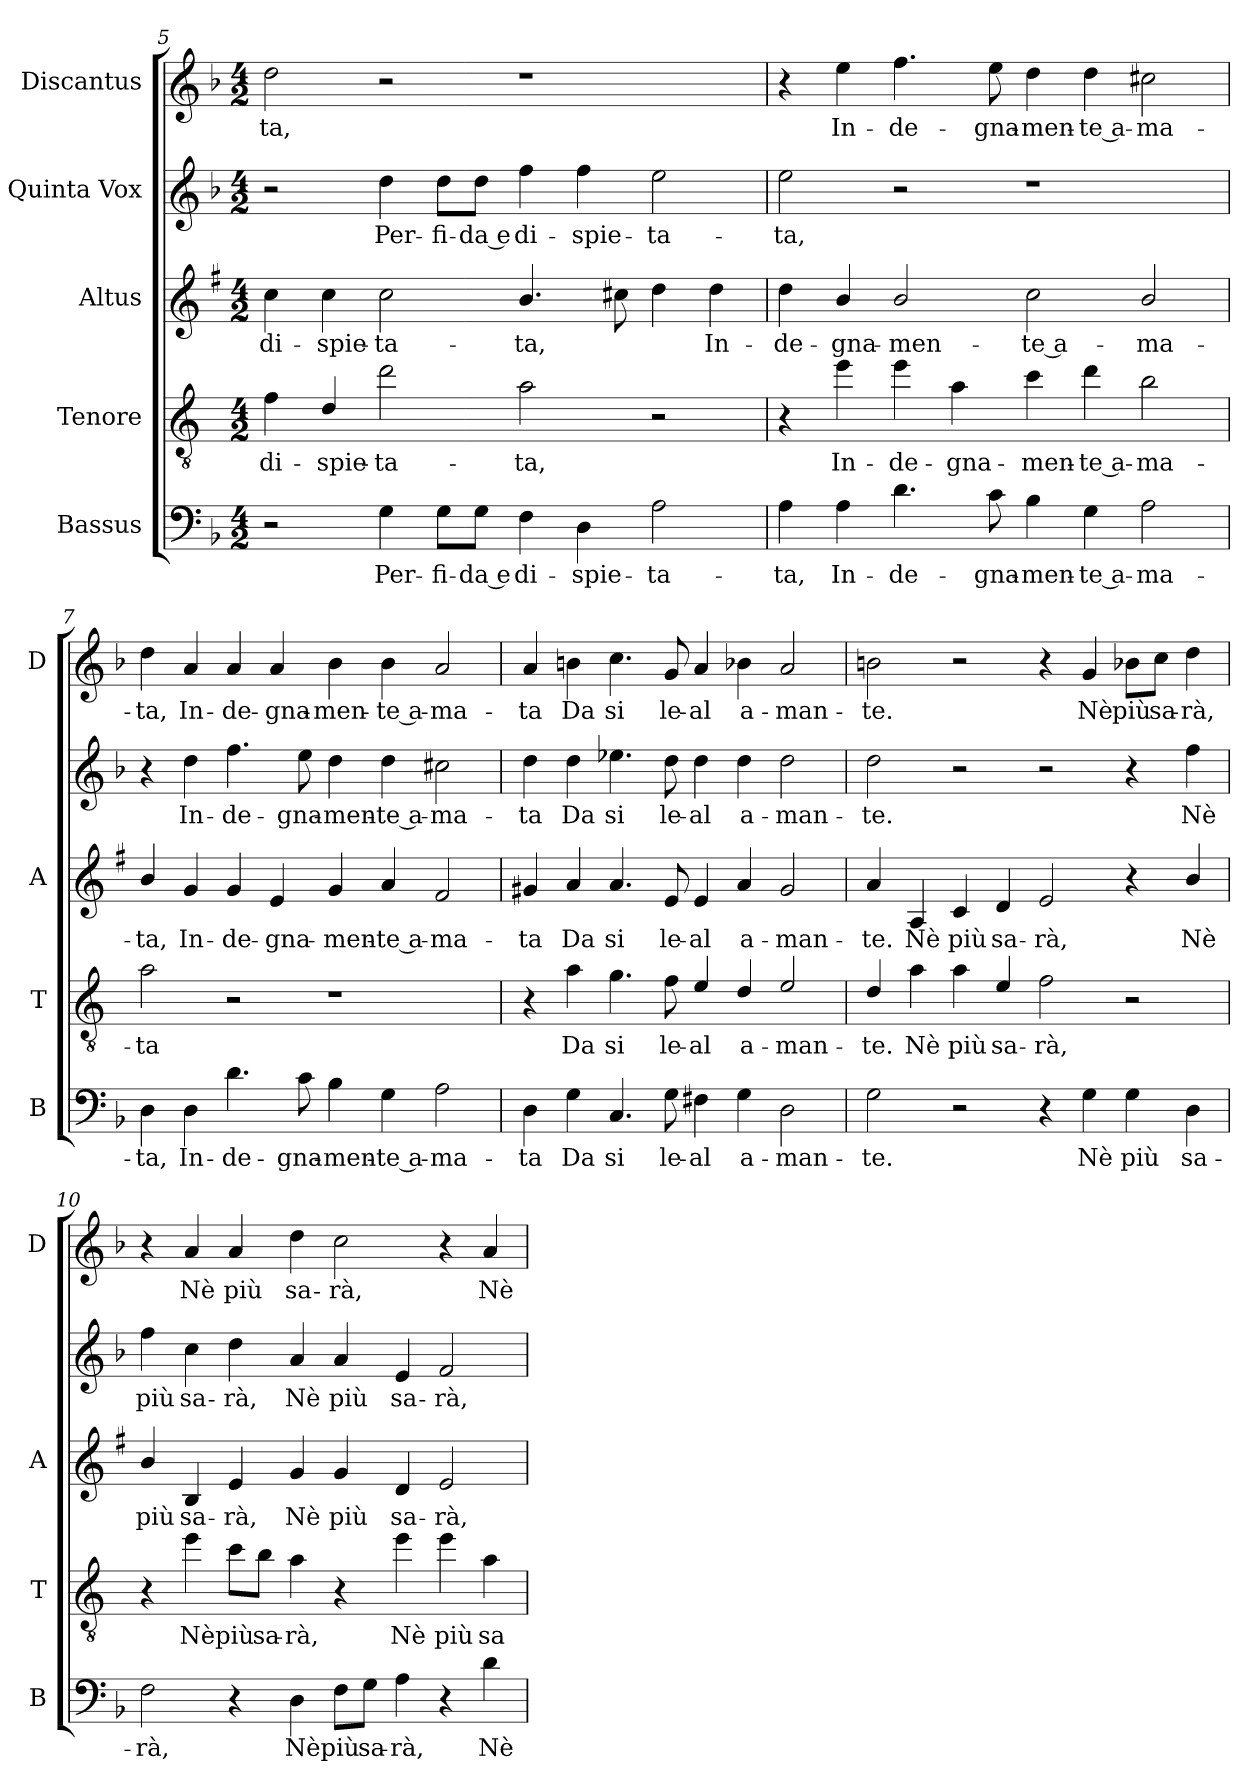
**kern	**text	**kern	**text	**kern	**text	**kern	**text	**kern	**text
*part5	*part5	*part4	*part4	*part3	*part3	*part2	*part2	*part1	*part1
*staff5	*staff5	*staff4	*staff4	*staff3	*staff3	*staff2	*staff2	*staff1	*staff1
*I"Bassus	*	*I"Tenore	*	*I"Altus	*	*I"Quinta Vox	*	*I"Discantus	*
*I'B	*	*I'T	*	*I'A	*	*	*	*I'D	*
*clefF4	*	*clefGv2	*	*clefG2	*	*clefG2	*	*clefG2	*
*	*	*ITrd4c7	*	*ITrd1c2	*	*	*	*	*
*k[b-]	*	*k[b-]	*	*k[b-]	*	*k[b-]	*	*k[b-]	*
*F:	*	*F:	*	*F:	*	*F:	*	*F:	*
*M4/2	*	*M4/2	*	*M4/2	*	*M4/2	*	*M4/2	*
=5	=5	=5	=5	=5	=5	=5	=5	=5	=5
!	!	!	!LO:LY:b	!	!LO:LY:b	!	!	!	!LO:LY:b
2r	.	4B-\	di-	4b-\	di-	2r	.	2dd\	-ta,
!	!	!	!LO:LY:b	!	!LO:LY:b	!	!	!	!
.	.	4G/	-spie-	4b-\	-spie-	.	.	.	.
!	!LO:LY:b	!	!LO:LY:b	!	!LO:LY:b	!	!LO:LY:b	!	!
4G\	Per-	2g\	-ta-	2b-\	-ta-	4dd\	Per-	2r	.
!	!LO:LY:b	!	!	!	!	!	!LO:LY:b	!	!
8G\L	-fi-	.	.	.	.	8dd\L	-fi-	.	.
!	!LO:LY:b	!	!	!	!	!	!LO:LY:b	!	!
8G\J	-da e	.	.	.	.	8dd\J	-da e	.	.
!	!LO:LY:b	!	!LO:LY:b	!	!LO:LY:b	!	!LO:LY:b	!	!
4F\	di-	2d\	-ta,	4.a/	-ta,	4ff\	di-	1r	.
!	!LO:LY:b	!	!	!	!	!	!LO:LY:b	!	!
4D\	-spie-	.	.	.	.	4ff\	-spie-	.	.
.	.	.	.	8bn\	.	.	.	.	.
!	!LO:LY:b	!	!	!	!	!	!LO:LY:b	!	!
2A\	-ta-	2r	.	4cc\	.	2ee\	-ta-	.	.
!	!	!	!	!	!LO:LY:b	!	!	!	!
.	.	.	.	4cc\	In-	.	.	.	.
=6	=6	=6	=6	=6	=6	=6	=6	=6	=6
!	!LO:LY:b	!	!	!	!LO:LY:b	!	!LO:LY:b	!	!
4A\	-ta,	4r	.	4cc\	-de-	2ee\	-ta,	4r	.
!	!LO:LY:b	!	!LO:LY:b	!	!LO:LY:b	!	!	!	!LO:LY:b
4A\	In-	4a\	In-	4a/	-gna-	.	.	4ee\	In-
!	!LO:LY:b	!	!LO:LY:b	!	!LO:LY:b	!	!	!	!LO:LY:b
4.d\	-de-	4a\	-de-	2a/	-men-	2r	.	4.ff\	-de-
!	!	!	!LO:LY:b	!	!	!	!	!	!
.	.	4d\	-gna-	.	.	.	.	.	.
!	!LO:LY:b	!	!	!	!	!	!	!	!LO:LY:b
8c\	-gna-	.	.	.	.	.	.	8ee\	-gna-
!	!LO:LY:b	!	!LO:LY:b	!	!LO:LY:b	!	!	!	!LO:LY:b
4B-\	-men-	4f\	-men-	2b-\	-te a-	1r	.	4dd\	-men-
!	!LO:LY:b	!	!LO:LY:b	!	!	!	!	!	!LO:LY:b
4G\	-te a-	4g\	-te a-	.	.	.	.	4dd\	-te a-
!	!LO:LY:b	!	!LO:LY:b	!	!LO:LY:b	!	!	!	!LO:LY:b
2A\	-ma-	2e\	-ma-	2a/	-ma-	.	.	2cc#X\	-ma-
!!LO:LB:g=z
=7	=7	=7	=7	=7	=7	=7	=7	=7	=7
!	!LO:LY:b	!	!LO:LY:b	!	!LO:LY:b	!	!	!	!LO:LY:b
4D\	-ta,	2d\	-ta	4a/	-ta,	4r	.	4dd\	-ta,
!	!LO:LY:b	!	!	!	!LO:LY:b	!	!LO:LY:b	!	!LO:LY:b
4D\	In-	.	.	4f/	In-	4dd\	In-	4a/	In-
!	!LO:LY:b	!	!	!	!LO:LY:b	!	!LO:LY:b	!	!LO:LY:b
4.d\	-de-	2r	.	4f/	-de-	4.ff\	-de-	4a/	-de-
!	!	!	!	!	!LO:LY:b	!	!	!	!LO:LY:b
.	.	.	.	4d/	-gna-	.	.	4a/	-gna-
!	!LO:LY:b	!	!	!	!	!	!LO:LY:b	!	!
8c\	-gna-	.	.	.	.	8ee\	-gna-	.	.
!	!LO:LY:b	!	!	!	!LO:LY:b	!	!LO:LY:b	!	!LO:LY:b
4B-\	-men-	1r	.	4f/	-men-	4dd\	-men-	4b-\	-men-
!	!LO:LY:b	!	!	!	!LO:LY:b	!	!LO:LY:b	!	!LO:LY:b
4G\	-te a-	.	.	4g/	-te a-	4dd\	-te a-	4b-\	-te a-
!	!LO:LY:b	!	!	!	!LO:LY:b	!	!LO:LY:b	!	!LO:LY:b
2A\	-ma-	.	.	2e/	-ma-	2cc#X\	-ma-	2a/	-ma-
=8	=8	=8	=8	=8	=8	=8	=8	=8	=8
!	!LO:LY:b	!	!	!	!LO:LY:b	!	!LO:LY:b	!	!LO:LY:b
4D\	-ta	4r	.	4f#X/	-ta	4dd\	-ta	4a/	-ta
!	!LO:LY:b	!	!LO:LY:b	!	!LO:LY:b	!	!LO:LY:b	!	!LO:LY:b
4G\	Da	4d\	Da	4g/	Da	4dd\	Da	4bn\	Da
!	!LO:LY:b	!	!LO:LY:b	!	!LO:LY:b	!	!LO:LY:b	!	!LO:LY:b
4.C/	si	4.c\	si	4.g/	si	4.ee-X\	si	4.cc\	si
!	!LO:LY:b	!	!LO:LY:b	!	!LO:LY:b	!	!LO:LY:b	!	!LO:LY:b
8G\	le-	8B-\	le-	8d/	le-	8dd\	le-	8g/	le-
!	!LO:LY:b	!	!LO:LY:b	!	!LO:LY:b	!	!LO:LY:b	!	!LO:LY:b
4F#X\	-al	4A/	-al	4d/	-al	4dd\	-al	4a/	-al
!	!LO:LY:b	!	!LO:LY:b	!	!LO:LY:b	!	!LO:LY:b	!	!LO:LY:b
4G\	a-	4G/	a-	4g/	a-	4dd\	a-	4b-X\	a-
!	!LO:LY:b	!	!LO:LY:b	!	!LO:LY:b	!	!LO:LY:b	!	!LO:LY:b
2D\	-man-	2A/	-man-	2f#/	-man-	2dd\	-man-	2a/	-man-
=9	=9	=9	=9	=9	=9	=9	=9	=9	=9
!	!LO:LY:b	!	!LO:LY:b	!	!LO:LY:b	!	!LO:LY:b	!	!LO:LY:b
2G\	-te.	4G/	-te.	4g/	-te.	2dd\	-te.	2bn\	-te.
!	!	!	!LO:LY:b	!	!LO:LY:b	!	!	!	!
.	.	4d\	Nè	4G/	Nè	.	.	.	.
!	!	!	!LO:LY:b	!	!LO:LY:b	!	!	!	!
2r	.	4d\	più	4B-/	più	2r	.	2r	.
!	!	!	!LO:LY:b	!	!LO:LY:b	!	!	!	!
.	.	4A/	sa-	4c/	sa-	.	.	.	.
!	!	!	!LO:LY:b	!	!LO:LY:b	!	!	!	!
4r	.	2B-\	-rà,	2d/	-rà,	2r	.	4r	.
!	!LO:LY:b	!	!	!	!	!	!	!	!LO:LY:b
4G\	Nè	.	.	.	.	.	.	4g/	Nè
!	!LO:LY:b	!	!	!	!	!	!	!	!LO:LY:b
4G\	più	2r	.	4r	.	4r	.	8b-X\L	più
!	!	!	!	!	!	!	!	!	!LO:LY:b
.	.	.	.	.	.	.	.	8cc\J	sa-
!	!LO:LY:b	!	!	!	!LO:LY:b	!	!LO:LY:b	!	!LO:LY:b
4D\	sa-	.	.	4a/	Nè	4ff\	Nè	4dd\	-rà,
!!LO:PB:g=z
=10	=10	=10	=10	=10	=10	=10	=10	=10	=10
!	!LO:LY:b	!	!	!	!LO:LY:b	!	!LO:LY:b	!	!
2F\	-rà,	4r	.	4a/	più	4ff\	più	4r	.
!	!	!	!LO:LY:b	!	!LO:LY:b	!	!LO:LY:b	!	!LO:LY:b
.	.	4a\	Nè	4A/	sa-	4cc\	sa-	4a/	Nè
!	!	!	!LO:LY:b	!	!LO:LY:b	!	!LO:LY:b	!	!LO:LY:b
4r	.	8f\L	più	4d/	-rà,	4dd\	-rà,	4a/	più
!	!	!	!LO:LY:b	!	!	!	!	!	!
.	.	8e\J	sa-	.	.	.	.	.	.
!	!LO:LY:b	!	!LO:LY:b	!	!LO:LY:b	!	!LO:LY:b	!	!LO:LY:b
4D\	Nè	4d\	-rà,	4f/	Nè	4a/	Nè	4dd\	sa-
!	!LO:LY:b	!	!	!	!LO:LY:b	!	!LO:LY:b	!	!LO:LY:b
8F\L	più	4r	.	4f/	più	4a/	più	2cc\	-rà,
!	!LO:LY:b	!	!	!	!	!	!	!	!
8G\J	sa-	.	.	.	.	.	.	.	.
!	!LO:LY:b	!	!LO:LY:b	!	!LO:LY:b	!	!LO:LY:b	!	!
4A\	-rà,	4a\	Nè	4c/	sa-	4e/	sa-	.	.
!	!	!	!LO:LY:b	!	!LO:LY:b	!	!LO:LY:b	!	!
4r	.	4a\	più	2d/	-rà,	2f/	-rà,	4r	.
!	!LO:LY:b	!	!LO:LY:b	!	!	!	!	!	!LO:LY:b
4d\	Nè	4d\	sa-	.	.	.	.	4a/	Nè
=	=	=	=	=	=	=	=	=	=
*-	*-	*-	*-	*-	*-	*-	*-	*-	*-
